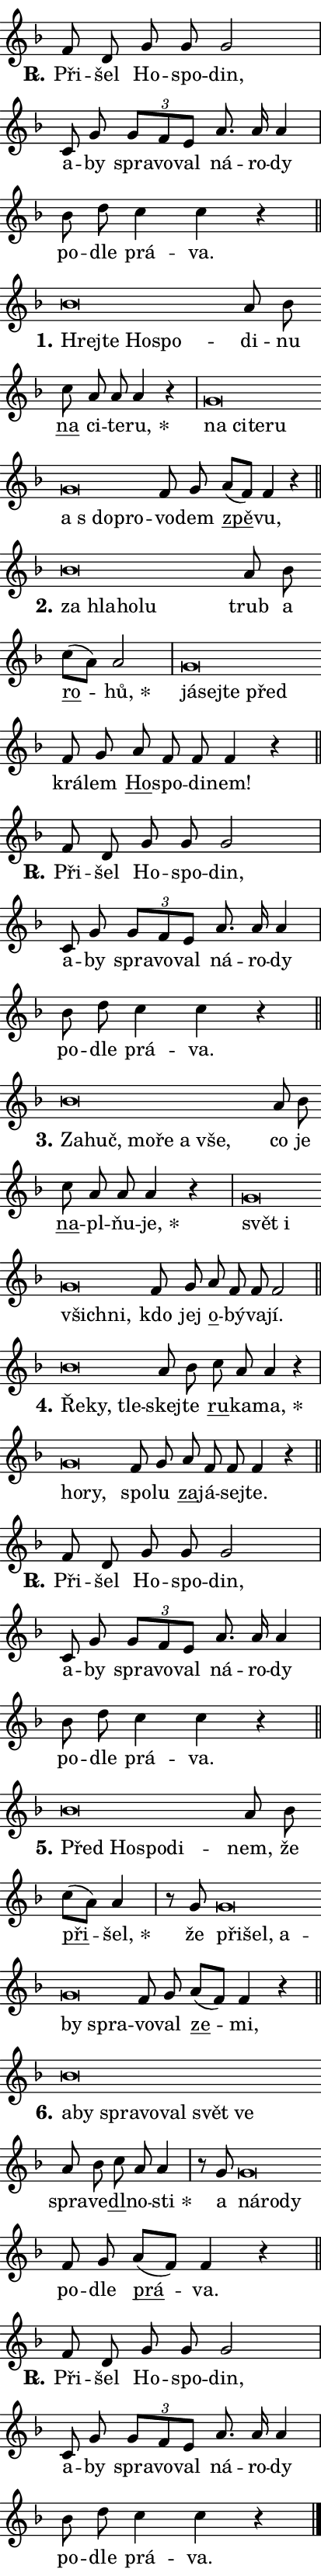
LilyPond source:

\version "2.24.0"
\header { tagline = "" }
\paper {
  indent = 0\cm
  top-margin = 0\cm
  right-margin = 0\cm
  bottom-margin = 0\cm
  left-margin = 0\cm
  paper-width = 7\cm
  page-breaking = #ly:one-page-breaking
  system-system-spacing.basic-distance = #11
  score-system-spacing.basic-distance = #11
  ragged-last = ##f
}


%% Author: Thomas Morley
%% https://lists.gnu.org/archive/html/lilypond-user/2020-05/msg00002.html
#(define (line-position grob)
"Returns position of @var[grob} in current system:
   @code{'start}, if at first time-step
   @code{'end}, if at last time-step
   @code{'middle} otherwise
"
  (let* ((col (ly:item-get-column grob))
         (ln (ly:grob-object col 'left-neighbor))
         (rn (ly:grob-object col 'right-neighbor))
         (col-to-check-left (if (ly:grob? ln) ln col))
         (col-to-check-right (if (ly:grob? rn) rn col))
         (break-dir-left
           (and
             (ly:grob-property col-to-check-left 'non-musical #f)
             (ly:item-break-dir col-to-check-left)))
         (break-dir-right
           (and
             (ly:grob-property col-to-check-right 'non-musical #f)
             (ly:item-break-dir col-to-check-right))))
        (cond ((eqv? 1 break-dir-left) 'start)
              ((eqv? -1 break-dir-right) 'end)
              (else 'middle))))

#(define (tranparent-at-line-position vctor)
  (lambda (grob)
  "Relying on @code{line-position} select the relevant enry from @var{vctor}.
Used to determine transparency,"
    (case (line-position grob)
      ((end) (not (vector-ref vctor 0)))
      ((middle) (not (vector-ref vctor 1)))
      ((start) (not (vector-ref vctor 2))))))

noteHeadBreakVisibility =
#(define-music-function (break-visibility)(vector?)
"Makes @code{NoteHead}s transparent relying on @var{break-visibility}"
#{
  \override NoteHead.transparent =
    #(tranparent-at-line-position break-visibility)
#})

#(define delete-ledgers-for-transparent-note-heads
  (lambda (grob)
    "Reads whether a @code{NoteHead} is transparent.
If so this @code{NoteHead} is removed from @code{'note-heads} from
@var{grob}, which is supposed to be @code{LedgerLineSpanner}.
As a result ledgers are not printed for this @code{NoteHead}"
    (let* ((nhds-array (ly:grob-object grob 'note-heads))
           (nhds-list
             (if (ly:grob-array? nhds-array)
                 (ly:grob-array->list nhds-array)
                 '()))
           ;; Relies on the transparent-property being done before
           ;; Staff.LedgerLineSpanner.after-line-breaking is executed.
           ;; This is fragile ...
           (to-keep
             (remove
               (lambda (nhd)
                 (ly:grob-property nhd 'transparent #f))
               nhds-list)))
      ;; TODO find a better method to iterate over grob-arrays, similiar
      ;; to filter/remove etc for lists
      ;; For now rebuilt from scratch
      (set! (ly:grob-object grob 'note-heads)  '())
      (for-each
        (lambda (nhd)
          (ly:pointer-group-interface::add-grob grob 'note-heads nhd))
        to-keep))))

hideNotes = {
  \noteHeadBreakVisibility #begin-of-line-visible
}
unHideNotes = {
  \noteHeadBreakVisibility #all-visible
}

% work-around for resetting accidentals
% https://lilypond.org/doc/v2.23/Documentation/notation/displaying-rhythms#unmetered-music
cadenzaMeasure = {
  \cadenzaOff
  \partial 1024 s1024
  \cadenzaOn
}

#(define-markup-command (accent layout props text) (markup?)
  "Underline accented syllable"
  (interpret-markup layout props
    #{\markup \override #'(offset . 4.3) \underline { #text }#}))

responsum = \markup \concat {
  "R" \hspace #-1.05 \path #0.1 #'((moveto 0 0.07) (lineto 0.9 0.8)) \hspace #0.05 "."
}

\layout {
    \context {
        \Staff
        \remove "Time_signature_engraver"
        \override LedgerLineSpanner.after-line-breaking = #delete-ledgers-for-transparent-note-heads
    }
    \context {
        \Voice {
            \override NoteHead.output-attributes = #'((class . "notehead"))
            \override Hairpin.height = #0.55
        }
    }
    \context {
        \Lyrics {
            \override StanzaNumber.output-attributes = #'((class . "stanzanumber"))
            \override LyricSpace.minimum-distance = #0.9
            \override LyricText.font-name = #"TeX Gyre Schola"
            \override LyricText.font-size = 1
            \override StanzaNumber.font-name = #"TeX Gyre Schola Bold"
            \override StanzaNumber.font-size = 1
        }
    }
}

% magnetic-lyrics.ily
%
%   written by
%     Jean Abou Samra <jean@abou-samra.fr>
%     Werner Lemberg <wl@gnu.org>
%
%   adapted by
%     Jiri Hon <jiri.hon@gmail.com>
%
% Version 2022-Apr-15

% https://www.mail-archive.com/lilypond-user@gnu.org/msg149350.html

#(define (Left_hyphen_pointer_engraver context)
   "Collect syllable-hyphen-syllable occurrences in lyrics and store
them in properties.  This engraver only looks to the left.  For
example, if the lyrics input is @code{foo -- bar}, it does the
following.

@itemize @bullet
@item
Set the @code{text} property of the @code{LyricHyphen} grob between
@q{foo} and @q{bar} to @code{foo}.

@item
Set the @code{left-hyphen} property of the @code{LyricText} grob with
text @q{foo} to the @code{LyricHyphen} grob between @q{foo} and
@q{bar}.
@end itemize

Use this auxiliary engraver in combination with the
@code{lyric-@/text::@/apply-@/magnetic-@/offset!} hook."
   (let ((hyphen #f)
         (text #f))
     (make-engraver
      (acknowledgers
       ((lyric-syllable-interface engraver grob source-engraver)
        (set! text grob)))
      (end-acknowledgers
       ((lyric-hyphen-interface engraver grob source-engraver)
        ;(when (not (grob::has-interface grob 'lyric-space-interface))
          (set! hyphen grob)));)
      ((stop-translation-timestep engraver)
       (when (and text hyphen)
         (ly:grob-set-object! text 'left-hyphen hyphen))
       (set! text #f)
       (set! hyphen #f)))))

#(define (lyric-text::apply-magnetic-offset! grob)
   "If the space between two syllables is less than the value in
property @code{LyricText@/.details@/.squash-threshold}, move the right
syllable to the left so that it gets concatenated with the left
syllable.

Use this function as a hook for
@code{LyricText@/.after-@/line-@/breaking} if the
@code{Left_@/hyphen_@/pointer_@/engraver} is active."
   (let ((hyphen (ly:grob-object grob 'left-hyphen #f)))
     (when hyphen
       (let ((left-text (ly:spanner-bound hyphen LEFT)))
         (when (grob::has-interface left-text 'lyric-syllable-interface)
           (let* ((common (ly:grob-common-refpoint grob left-text X))
                  (this-x-ext (ly:grob-extent grob common X))
                  (left-x-ext
                   (begin
                     ;; Trigger magnetism for left-text.
                     (ly:grob-property left-text 'after-line-breaking)
                     (ly:grob-extent left-text common X)))
                  ;; `delta` is the gap width between two syllables.
                  (delta (- (interval-start this-x-ext)
                            (interval-end left-x-ext)))
                  (details (ly:grob-property grob 'details))
                  (threshold (assoc-get 'squash-threshold details 0.2)))
             (when (< delta threshold)
               (let* (;; We have to manipulate the input text so that
                      ;; ligatures crossing syllable boundaries are not
                      ;; disabled.  For languages based on the Latin
                      ;; script this is essentially a beautification.
                      ;; However, for non-Western scripts it can be a
                      ;; necessity.
                      (lt (ly:grob-property left-text 'text))
                      (rt (ly:grob-property grob 'text))
                      (is-space (grob::has-interface hyphen 'lyric-space-interface))
                      (space (if is-space " " ""))
                      (space-markup (grob-interpret-markup grob " "))
                      (space-size (interval-length (ly:stencil-extent space-markup X)))
                      (extra-delta (if is-space space-size 0))
                      ;; Append new syllable.
                      (ltrt-space (if (and (string? lt) (string? rt))
                                (string-append lt space rt)
                                (make-concat-markup (list lt space rt))))
                      ;; Right-align `ltrt` to the right side.
                      (ltrt-space-markup (grob-interpret-markup
                               grob
                               (make-translate-markup
                                (cons (interval-length this-x-ext) 0)
                                (make-right-align-markup ltrt-space)))))
                 (begin
                   ;; Don't print `left-text`.
                   (ly:grob-set-property! left-text 'stencil #f)
                   ;; Set text and stencil (which holds all collected
                   ;; syllables so far) and shift it to the left.
                   (ly:grob-set-property! grob 'text ltrt-space)
                   (ly:grob-set-property! grob 'stencil ltrt-space-markup)
                   (ly:grob-translate-axis! grob (- (- delta extra-delta)) X))))))))))


#(define (lyric-hyphen::displace-bounds-first grob)
   ;; Make very sure this callback isn't triggered too early.
   (let ((left (ly:spanner-bound grob LEFT))
         (right (ly:spanner-bound grob RIGHT)))
     (ly:grob-property left 'after-line-breaking)
     (ly:grob-property right 'after-line-breaking)
     (ly:lyric-hyphen::print grob)))

squashThreshold = #0.4

\layout {
  \context {
    \Lyrics
    \consists #Left_hyphen_pointer_engraver
    \override LyricText.after-line-breaking =
      #lyric-text::apply-magnetic-offset!
    \override LyricHyphen.stencil = #lyric-hyphen::displace-bounds-first
    \override LyricText.details.squash-threshold = \squashThreshold
    \override LyricHyphen.minimum-distance = 0
    \override LyricHyphen.minimum-length = \squashThreshold
  }
}

squash = \override LyricText.details.squash-threshold = 9999
unSquash = \override LyricText.details.squash-threshold = \squashThreshold

left = \override LyricText.self-alignment-X = #LEFT
unLeft = \revert LyricText.self-alignment-X

starOffset = #(lambda (grob) 
                (let ((x_offset (ly:self-alignment-interface::aligned-on-x-parent grob)))
                  (if (= x_offset 0) 0 (+ x_offset 1.2))))

star = #(define-music-function (syllable)(string?)
"Append star separator at the end of a syllable"
#{
  \once \override LyricText.X-offset = #starOffset
  \lyricmode { \markup {
    #syllable
    \override #'((font-name . "TeX Gyre Schola Bold")) \hspace #0.2 \lower #0.65 \larger "*"
  } }
#})

starAccent = #(define-music-function (syllable)(string?)
"Append star separator at the end of a syllable and make accent"
#{
  \once \override LyricText.X-offset = #starOffset
  \lyricmode { \markup {
    \accent #syllable
    \override #'((font-name . "TeX Gyre Schola Bold")) \hspace #0.2 \lower #0.65 \larger "*"
  } }
#})

breath = #(define-music-function (syllable)(string?)
"Append breathing indicator at the end of a syllable"
#{
  \lyricmode { \markup { #syllable "+" } }
#})

optionalBreath = #(define-music-function (syllable)(string?)
"Append optional breathing indicator at the end of a syllable"
#{
  \lyricmode { \markup { #syllable "(+)" } }
#})


\score {
    <<
        \new Voice = "melody" { \cadenzaOn \key f \major \relative { f'8 d g g g2 \cadenzaMeasure \bar "|" c,8 g' \tuplet 3/2 { g[ f e] } a8. a16 a4 \cadenzaMeasure \bar "|" bes8 d c4 c r \cadenzaMeasure \bar "||" \break } }
        \new Lyrics \lyricsto "melody" { \lyricmode { \set stanza = \responsum
Při -- šel Ho -- spo -- din, a -- by spra -- vo -- val ná -- ro -- dy po -- dle prá -- va. } }
    >>
    \layout {}
}

\score {
    <<
        \new Voice = "melody" { \cadenzaOn \key f \major \relative { bes'\breve*1/16 \hideNotes \breve*1/16 \bar "" \breve*1/16 \breve*1/16 \bar "" \unHideNotes a8 bes \bar "" c a a a4 r \cadenzaMeasure \bar "|" g\breve*1/16 \hideNotes \breve*1/16 \bar "" \breve*1/16 \bar "" \breve*1/16 \bar "" \breve*1/16 \bar "" \breve*1/16 \breve*1/16 \bar "" \unHideNotes f8 g \bar "" a[( f)] f4 r \cadenzaMeasure \bar "||" \break } }
        \new Lyrics \lyricsto "melody" { \lyricmode { \set stanza = "1."
\left Hrej -- \squash te Ho -- spo -- \unLeft \unSquash di -- nu \markup \accent na ci -- te -- \star ru, \left na \squash ci -- te -- ru a "s do" -- pro -- \unLeft \unSquash vo -- dem \markup \accent zpě -- vu, } }
    >>
    \layout {}
}

\score {
    <<
        \new Voice = "melody" { \cadenzaOn \key f \major \relative { bes'\breve*1/16 \hideNotes \breve*1/16 \bar "" \breve*1/16 \breve*1/16 \bar "" \unHideNotes a8 bes \bar "" c[( a)] a2 \cadenzaMeasure \bar "|" g\breve*1/16 \hideNotes \breve*1/16 \bar "" \breve*1/16 \breve*1/16 \bar "" \unHideNotes f8 g \bar "" a f f f4 r \cadenzaMeasure \bar "||" \break } }
        \new Lyrics \lyricsto "melody" { \lyricmode { \set stanza = "2."
\left za \squash hla -- ho -- lu \unLeft \unSquash trub a \markup \accent ro -- \star hů, \left já -- \squash sej -- te před \unLeft \unSquash krá -- lem \markup \accent Ho -- spo -- di -- nem! } }
    >>
    \layout {}
}

\score {
    <<
        \new Voice = "melody" { \cadenzaOn \key f \major \relative { f'8 d g g g2 \cadenzaMeasure \bar "|" c,8 g' \tuplet 3/2 { g[ f e] } a8. a16 a4 \cadenzaMeasure \bar "|" bes8 d c4 c r \cadenzaMeasure \bar "||" \break } }
        \new Lyrics \lyricsto "melody" { \lyricmode { \set stanza = \responsum
Při -- šel Ho -- spo -- din, a -- by spra -- vo -- val ná -- ro -- dy po -- dle prá -- va. } }
    >>
    \layout {}
}

\score {
    <<
        \new Voice = "melody" { \cadenzaOn \key f \major \relative { bes'\breve*1/16 \hideNotes \breve*1/16 \bar "" \breve*1/16 \bar "" \breve*1/16 \bar "" \breve*1/16 \breve*1/16 \bar "" \unHideNotes a8 bes \bar "" c a a a4 r \cadenzaMeasure \bar "|" g\breve*1/16 \hideNotes \breve*1/16 \bar "" \breve*1/16 \breve*1/16 \bar "" \unHideNotes f8 g \bar "" a f f f2 \cadenzaMeasure \bar "||" \break } }
        \new Lyrics \lyricsto "melody" { \lyricmode { \set stanza = "3."
\left Za -- \squash huč, mo -- ře a vše, \unLeft \unSquash co je \markup \accent na -- pl -- ňu -- \star je, \left svět \squash i všich -- ni, \unLeft \unSquash kdo jej \markup \accent o -- bý -- va -- jí. } }
    >>
    \layout {}
}

\score {
    <<
        \new Voice = "melody" { \cadenzaOn \key f \major \relative { bes'\breve*1/16 \hideNotes \breve*1/16 \breve*1/16 \bar "" \unHideNotes a8 bes \bar "" c a a4 r \cadenzaMeasure \bar "|" g\breve*1/16 \hideNotes \breve*1/16 \bar "" \unHideNotes f8 g \bar "" a f f f4 r \cadenzaMeasure \bar "||" \break } }
        \new Lyrics \lyricsto "melody" { \lyricmode { \set stanza = "4."
\left Ře -- \squash ky, tle -- \unLeft \unSquash skej -- te \markup \accent ru -- ka -- \star ma, \left ho -- \squash ry, \unLeft \unSquash spo -- lu \markup \accent za -- já -- sej -- te. } }
    >>
    \layout {}
}

\score {
    <<
        \new Voice = "melody" { \cadenzaOn \key f \major \relative { f'8 d g g g2 \cadenzaMeasure \bar "|" c,8 g' \tuplet 3/2 { g[ f e] } a8. a16 a4 \cadenzaMeasure \bar "|" bes8 d c4 c r \cadenzaMeasure \bar "||" \break } }
        \new Lyrics \lyricsto "melody" { \lyricmode { \set stanza = \responsum
Při -- šel Ho -- spo -- din, a -- by spra -- vo -- val ná -- ro -- dy po -- dle prá -- va. } }
    >>
    \layout {}
}

\score {
    <<
        \new Voice = "melody" { \cadenzaOn \key f \major \relative { bes'\breve*1/16 \hideNotes \breve*1/16 \bar "" \breve*1/16 \breve*1/16 \bar "" \unHideNotes a8 bes \bar "" c[( a)] a4 \cadenzaMeasure \bar "|" r8 g8 g\breve*1/16 \hideNotes \breve*1/16 \bar "" \breve*1/16 \bar "" \breve*1/16 \breve*1/16 \bar "" \unHideNotes f8 g \bar "" a[( f)] f4 r \cadenzaMeasure \bar "||" \break } }
        \new Lyrics \lyricsto "melody" { \lyricmode { \set stanza = "5."
\left Před \squash Ho -- spo -- di -- \unLeft \unSquash nem, že \markup \accent při -- \star šel, že \left při -- \squash šel, a -- by spra -- \unLeft \unSquash vo -- val \markup \accent ze -- mi, } }
    >>
    \layout {}
}

\score {
    <<
        \new Voice = "melody" { \cadenzaOn \key f \major \relative { bes'\breve*1/16 \hideNotes \breve*1/16 \bar "" \breve*1/16 \bar "" \breve*1/16 \bar "" \breve*1/16 \bar "" \breve*1/16 \breve*1/16 \bar "" \unHideNotes a8 bes \bar "" c a a4 \cadenzaMeasure \bar "|" r8 g8 g\breve*1/16 \hideNotes \breve*1/16 \breve*1/16 \bar "" \unHideNotes f8 g \bar "" a[( f)] f4 r \cadenzaMeasure \bar "||" \break } }
        \new Lyrics \lyricsto "melody" { \lyricmode { \set stanza = "6."
\left a -- \squash by spra -- vo -- val svět ve \unLeft \unSquash spra -- ve -- \markup \accent dl -- no -- \star sti a \left ná -- \squash ro -- dy \unLeft \unSquash po -- dle \markup \accent prá -- va. } }
    >>
    \layout {}
}

\score {
    <<
        \new Voice = "melody" { \cadenzaOn \key f \major \relative { f'8 d g g g2 \cadenzaMeasure \bar "|" c,8 g' \tuplet 3/2 { g[ f e] } a8. a16 a4 \cadenzaMeasure \bar "|" bes8 d c4 c r \cadenzaMeasure \bar "||" \break } \bar "|." }
        \new Lyrics \lyricsto "melody" { \lyricmode { \set stanza = \responsum
Při -- šel Ho -- spo -- din, a -- by spra -- vo -- val ná -- ro -- dy po -- dle prá -- va. } }
    >>
    \layout {}
}
